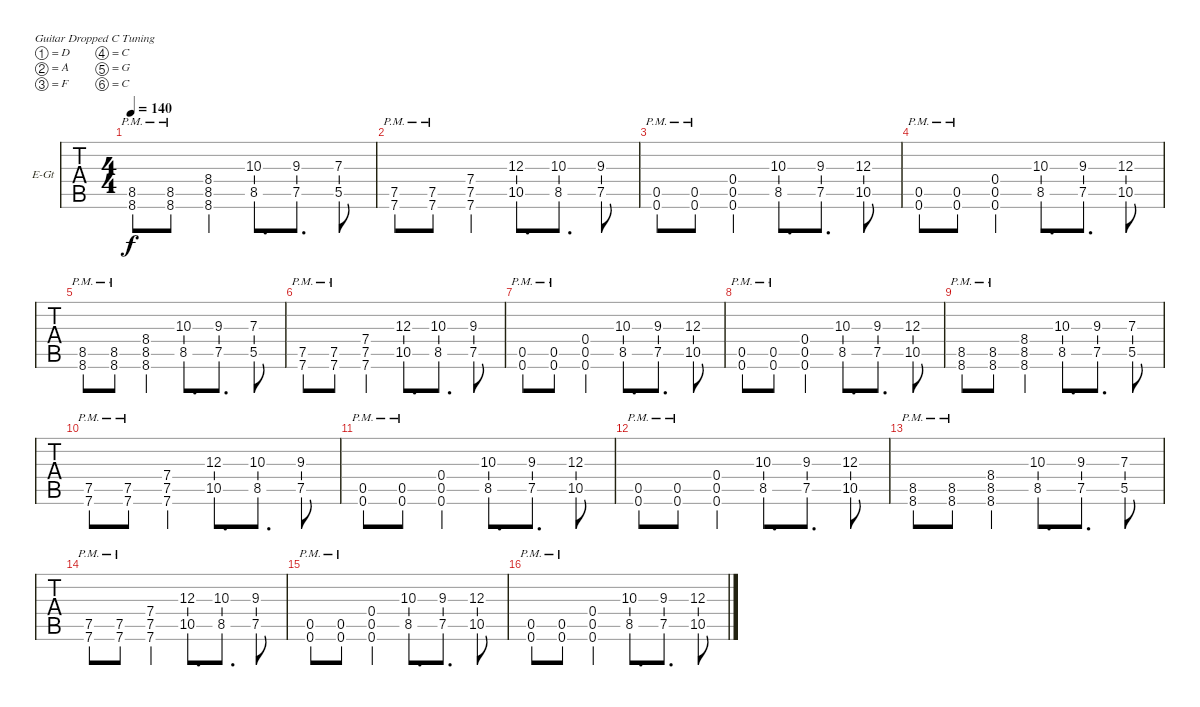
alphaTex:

\bracketExtendMode groupsimilarinstruments
\firstSystemTrackNameOrientation horizontal
\otherSystemsTrackNameOrientation horizontal
\track ("Track 1" "E-Gt") {instrument distortionguitar}
\staff {tabs}
\tuning (D4 A3 F3 C3 G2 C2)
\ts (4 4)
\tempo 140
\clef g2
\ks c
(8.5{pm} 8.6{pm}).8{dy f} (8.5{pm} 8.6{pm}).8 (8.4 8.5 8.6).4 (10.3 8.5).8{d} (9.3 7.5).8{d} (7.3 5.5).8 |
(7.5{pm} 7.6{pm}).8 (7.5{pm} 7.6{pm}).8 (7.4 7.5 7.6).4 (12.3 10.5).8{d} (10.3 8.5).8{d} (9.3 7.5).8 |
(0.5{pm} 0.6{pm}).8 (0.5{pm} 0.6{pm}).8 (0.4 0.5 0.6).4 (10.3 8.5).8{d} (9.3 7.5).8{d} (12.3 10.5).8 |
(0.5{pm} 0.6{pm}).8 (0.5{pm} 0.6{pm}).8 (0.4 0.5 0.6).4 (10.3 8.5).8{d} (9.3 7.5).8{d} (12.3 10.5).8 |
(8.5{pm} 8.6{pm}).8 (8.5{pm} 8.6{pm}).8 (8.4 8.5 8.6).4 (10.3 8.5).8{d} (9.3 7.5).8{d} (7.3 5.5).8 |
(7.5{pm} 7.6{pm}).8 (7.5{pm} 7.6{pm}).8 (7.4 7.5 7.6).4 (12.3 10.5).8{d} (10.3 8.5).8{d} (9.3 7.5).8 |
(0.5{pm} 0.6{pm}).8 (0.5{pm} 0.6{pm}).8 (0.4 0.5 0.6).4 (10.3 8.5).8{d} (9.3 7.5).8{d} (12.3 10.5).8 |
(0.5{pm} 0.6{pm}).8 (0.5{pm} 0.6{pm}).8 (0.4 0.5 0.6).4 (10.3 8.5).8{d} (9.3 7.5).8{d} (12.3 10.5).8 |
(8.5{pm} 8.6{pm}).8 (8.5{pm} 8.6{pm}).8 (8.4 8.5 8.6).4 (10.3 8.5).8{d} (9.3 7.5).8{d} (7.3 5.5).8 |
(7.5{pm} 7.6{pm}).8 (7.5{pm} 7.6{pm}).8 (7.4 7.5 7.6).4 (12.3 10.5).8{d} (10.3 8.5).8{d} (9.3 7.5).8 |
(0.5{pm} 0.6{pm}).8 (0.5{pm} 0.6{pm}).8 (0.4 0.5 0.6).4 (10.3 8.5).8{d} (9.3 7.5).8{d} (12.3 10.5).8 |
(0.5{pm} 0.6{pm}).8 (0.5{pm} 0.6{pm}).8 (0.4 0.5 0.6).4 (10.3 8.5).8{d} (9.3 7.5).8{d} (12.3 10.5).8 |
(8.5{pm} 8.6{pm}).8 (8.5{pm} 8.6{pm}).8 (8.4 8.5 8.6).4 (10.3 8.5).8{d} (9.3 7.5).8{d} (7.3 5.5).8 |
(7.5{pm} 7.6{pm}).8 (7.5{pm} 7.6{pm}).8 (7.4 7.5 7.6).4 (12.3 10.5).8{d} (10.3 8.5).8{d} (9.3 7.5).8 |
(0.5{pm} 0.6{pm}).8 (0.5{pm} 0.6{pm}).8 (0.4 0.5 0.6).4 (10.3 8.5).8{d} (9.3 7.5).8{d} (12.3 10.5).8 |
(0.5{pm} 0.6{pm}).8 (0.5{pm} 0.6{pm}).8 (0.4 0.5 0.6).4 (10.3 8.5).8{d} (9.3 7.5).8{d} (12.3 10.5).8
